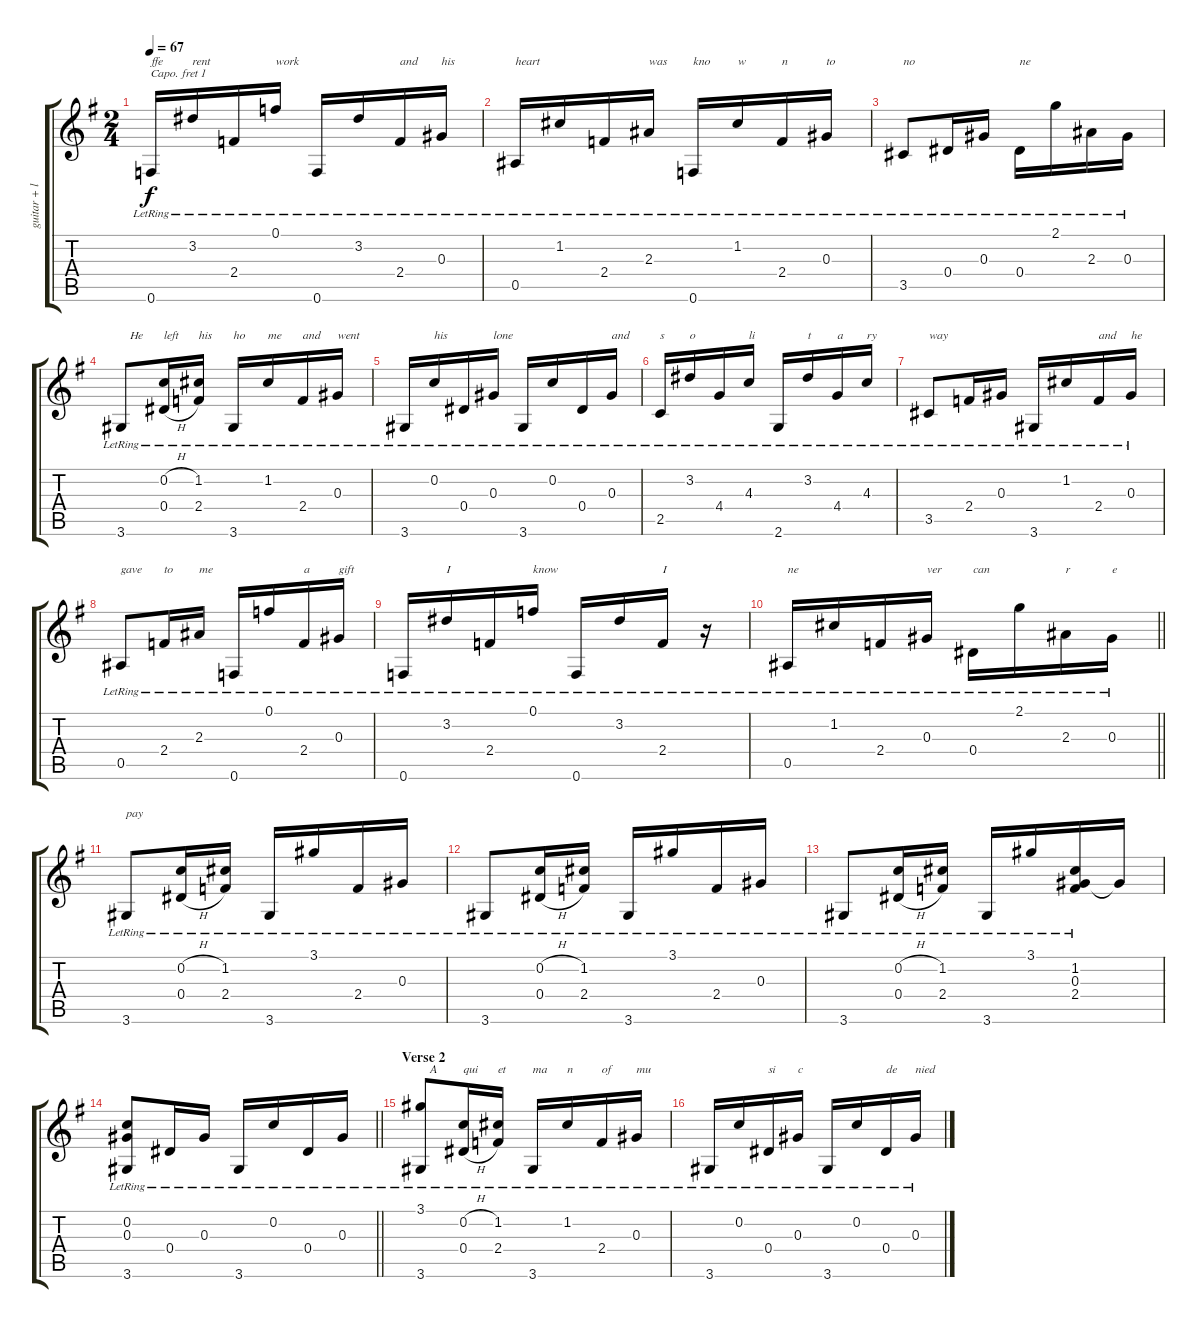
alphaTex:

\track ("guitar + lyrics" "guitar + l") {instrument acousticguitarnylon}
\staff {score tabs}
\capo 1
\tuning (E4 B3 G3 D3 A2 E2) {hide}
\ts (2 4)
\tempo 67
\clef g2
\ks g
0.6{lr}.16{txt "ffe" dy f} 3.2{lr}.16{txt "rent"} 2.4{lr}.16 0.1{lr}.16{txt "work"} 0.6{lr}.16 3.2{lr}.16 2.4{lr}.16{txt "and"} 0.3{lr}.16{txt "his"} |
0.5{lr}.16{txt "heart"} 1.2{lr}.16 2.4{lr}.16 2.3{lr}.16{txt "was"} 0.6{lr}.16{txt "kno"} 1.2{lr}.16{txt "w"} 2.4{lr}.16{txt "n"} 0.3{lr}.16{txt "to"} |
3.5{lr}.8{txt "no"} 0.4{lr}.16 0.3{lr}.16 0.4{lr}.16{txt "ne"} 2.1{lr}.16 2.3{lr}.16 0.3{lr}.16 |
3.6{lr}.8{txt "   He"} (0.2{h lr} 0.4{h lr}).16{txt "left"} (1.2{lr} 2.4{lr}).16{txt "his"} 3.6{lr}.16{txt "ho"} 1.2{lr}.16{txt "me"} 2.4{lr}.16{txt "and"} 0.3{lr}.16{txt "went"} |
3.6{lr}.16 0.2{lr}.16{txt "his"} 0.4{lr}.16 0.3{lr}.16{txt "lone"} 3.6{lr}.16 0.2{lr}.16 0.4{lr}.16 0.3{lr}.16{txt "and"} |
2.5{lr}.16{txt "s"} 3.2{lr}.16{txt "o"} 4.4{lr}.16 4.3{lr}.16{txt "li"} 2.6{lr}.16 3.2{lr}.16{txt "t"} 4.4{lr}.16{txt "a"} 4.3{lr}.16{txt "ry"} |
3.5{lr}.8{txt "way"} 2.4{lr}.16 0.3{lr}.16 3.6{lr}.16 1.2{lr}.16 2.4{lr}.16{txt "and"} 0.3{lr}.16{txt "he"} |
0.5{lr}.8{txt "gave"} 2.4{lr}.16{txt "to"} 2.3{lr}.16{txt "me"} 0.6{lr}.16 0.1{lr}.16 2.4{lr}.16{txt "a"} 0.3{lr}.16{txt "gift"} |
0.6{lr}.16 3.2{lr}.16{txt "I"} 2.4{lr}.16 0.1{lr}.16{txt "know"} 0.6{lr}.16 3.2{lr}.16 2.4{lr}.16{txt "I"} r.16 |
\barLineRight lightlight
0.5{lr}.16{txt "ne"} 1.2{lr}.16 2.4{lr}.16 0.3{lr}.16{txt "ver"} 0.4{lr}.16{txt "can"} 2.1{lr}.16 2.3{lr}.16{txt "r"} 0.3{lr}.16{txt "e"} |
3.6{lr}.8{txt "pay"} (0.2{h lr} 0.4{h lr}).16 (1.2{lr} 2.4{lr}).16 3.6{lr}.16 3.1{lr}.16 2.4{lr}.16 0.3{lr}.16 |
3.6{lr}.8 (0.2{h lr} 0.4{h lr}).16 (1.2{lr} 2.4{lr}).16 3.6{lr}.16 3.1{lr}.16 2.4{lr}.16 0.3{lr}.16 |
3.6{lr}.8 (0.2{h lr} 0.4{h lr}).16 (1.2{lr} 2.4{lr}).16 3.6{lr}.16 3.1{lr}.16 (1.2{lr} 0.3{lr} 2.4{lr}).16 0.3{t}.16 |
\barLineRight lightlight
(0.2{lr} 0.3{lr} 3.6{lr}).8 0.4{lr}.16 0.3{lr}.16 3.6{lr}.16 0.2{lr}.16 0.4{lr}.16 0.3{lr}.16 |
\section ("" "Verse 2")
(3.1{lr} 3.6{lr}).8{txt "   A"} (0.2{h lr} 0.4{h lr}).16{txt "qui"} (1.2{lr} 2.4{lr}).16{txt "et"} 3.6{lr}.16{txt "ma"} 1.2{lr}.16{txt "n"} 2.4{lr}.16{txt "of"} 0.3{lr}.16{txt "mu"} |
3.6{lr}.16 0.2{lr}.16 0.4{lr}.16{txt "si"} 0.3{lr}.16{txt "c"} 3.6{lr}.16 0.2{lr}.16 0.4{lr}.16{txt "de"} 0.3{lr}.16{txt "nied"}
